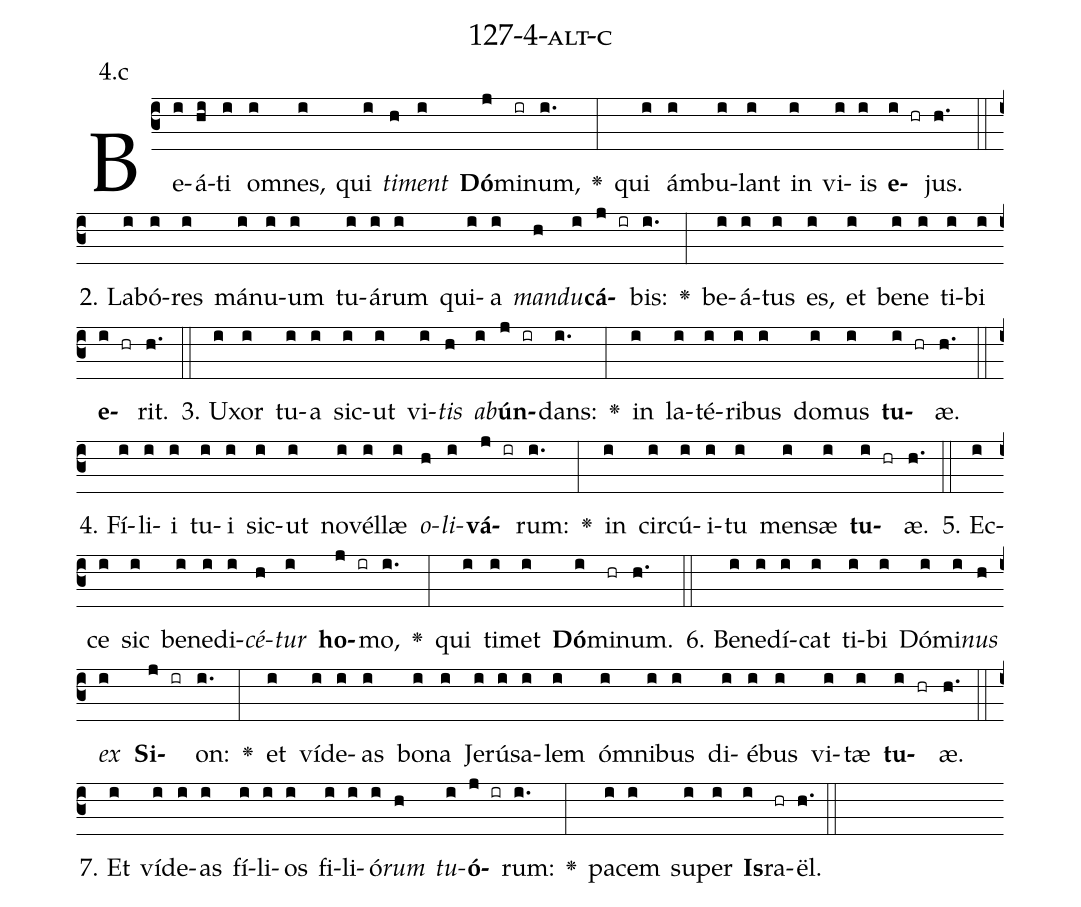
name: 127-4-alt-c;
annotation: 4.c;
%%
(c3)Be(i)á(hi)ti(i) om(i)nes,(i) qui(i) <i>ti</i>(h)<i>ment</i>(i) <b>Dó</b>(j)mi(ir)num,(i.) <v>\greheightstar</v>(:) qui(i) ám(i)bu(i)lant(i) in(i) vi(i)is(i) <b>e</b>(i hr)jus.(h.) (::)
2. La(i)bó(i)res(i) má(i)nu(i)um(i) tu(i)á(i)rum(i) qui(i)a(i) <i>man</i>(h)<i>du</i>(i)<b>cá</b>(j ir)bis:(i.) <v>\greheightstar</v>(:) be(i)á(i)tus(i) es,(i) et(i) be(i)ne(i) ti(i)bi(i) <b>e</b>(i hr)rit.(h.) (::)
3. U(i)xor(i) tu(i)a(i) sic(i)ut(i) vi(i)<i>tis</i>(h) <i>ab</i>(i)<b>ún</b>(j ir)dans:(i.) <v>\greheightstar</v>(:) in(i) la(i)té(i)ri(i)bus(i) do(i)mus(i) <b>tu</b>(i hr)æ.(h.) (::)
4. Fí(i)li(i)i(i) tu(i)i(i) sic(i)ut(i) no(i)vél(i)læ(i) <i>o</i>(h)<i>li</i>(i)<b>vá</b>(j ir)rum:(i.) <v>\greheightstar</v>(:) in(i) cir(i)cú(i)i(i)tu(i) men(i)sæ(i) <b>tu</b>(i hr)æ.(h.) (::)
5. Ec(i)ce(i) sic(i) be(i)ne(i)di(i)<i>cé</i>(h)<i>tur</i>(i) <b>ho</b>(j ir)mo,(i.) <v>\greheightstar</v>(:) qui(i) ti(i)met(i) <b>Dó</b>(i)mi(hr)num.(h.) (::)
6. Be(i)ne(i)dí(i)cat(i) ti(i)bi(i) Dó(i)mi(i)<i>nus</i>(h) <i>ex</i>(i) <b>Si</b>(j ir)on:(i.) <v>\greheightstar</v>(:) et(i) ví(i)de(i)as(i) bo(i)na(i) Je(i)rú(i)sa(i)lem(i) óm(i)ni(i)bus(i) di(i)é(i)bus(i) vi(i)tæ(i) <b>tu</b>(i hr)æ.(h.) (::)
7. Et(i) ví(i)de(i)as(i) fí(i)li(i)os(i) fi(i)li(i)ó(i)<i>rum</i>(h) <i>tu</i>(i)<b>ó</b>(j ir)rum:(i.) <v>\greheightstar</v>(:) pa(i)cem(i) su(i)per(i) <b>Is</b>(i)ra(hr)ël.(h.) (::)
